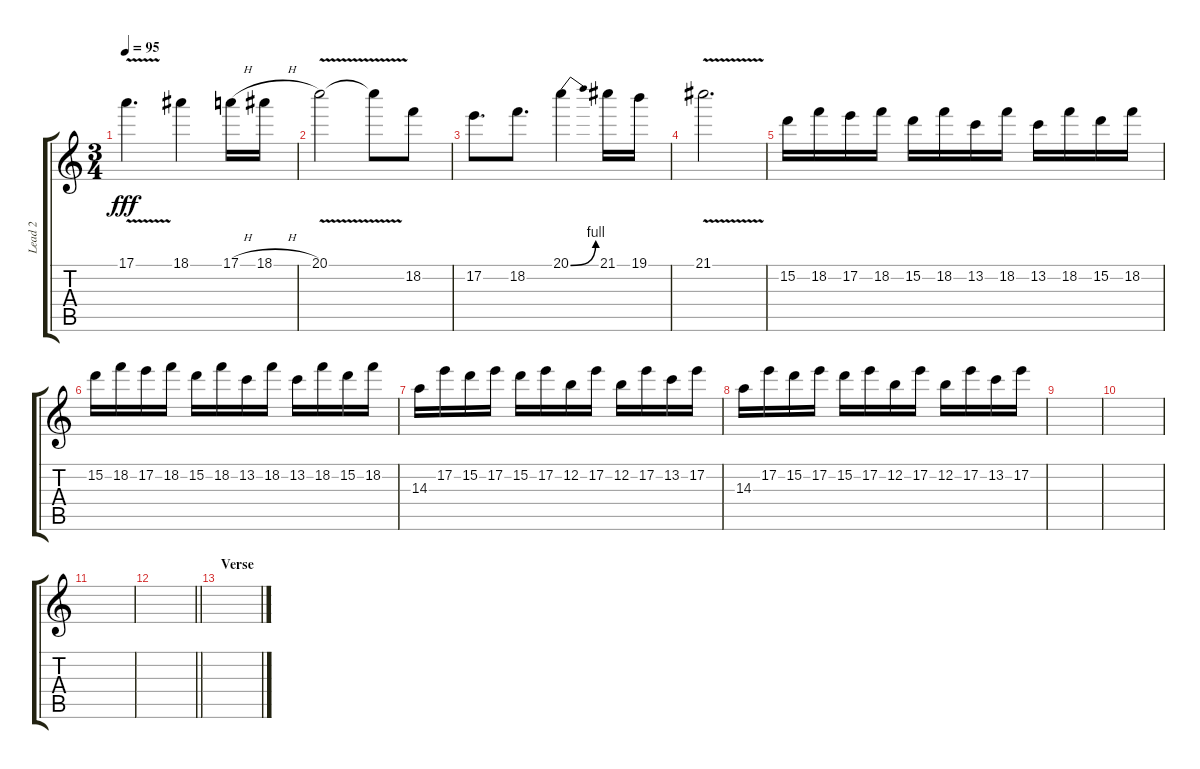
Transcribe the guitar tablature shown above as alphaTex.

\track ("Lead 2" "Lead 2") {instrument distortionguitar}
\staff {score tabs}
\tuning (E4 B3 G3 D3 A2 D2) {hide}
\ts (3 4)
\tempo 95
\clef g2
\ks c
17.1{v}.4{d dy fff} 18.1.4 17.1{h}.16 18.1{h}.16 |
20.1{v}.2 20.1{t}.8 18.2.8 |
17.2.8{d} 18.2.8{d} 20.1{be (bend 0 0 60 4)}.4 21.1.16 19.1.16 |
21.1{v}.2{d} |
15.2.16 18.2.16 17.2.16 18.2.16 15.2.16 18.2.16 13.2.16 18.2.16 13.2.16 18.2.16 15.2.16 18.2.16 |
15.2.16 18.2.16 17.2.16 18.2.16 15.2.16 18.2.16 13.2.16 18.2.16 13.2.16 18.2.16 15.2.16 18.2.16 |
14.3.16 17.2.16 15.2.16 17.2.16 15.2.16 17.2.16 12.2.16 17.2.16 12.2.16 17.2.16 13.2.16 17.2.16 |
14.3.16 17.2.16 15.2.16 17.2.16 15.2.16 17.2.16 12.2.16 17.2.16 12.2.16 17.2.16 13.2.16 17.2.16 |
|
|
|
\barLineRight lightlight
|
\section ("" "Verse")
